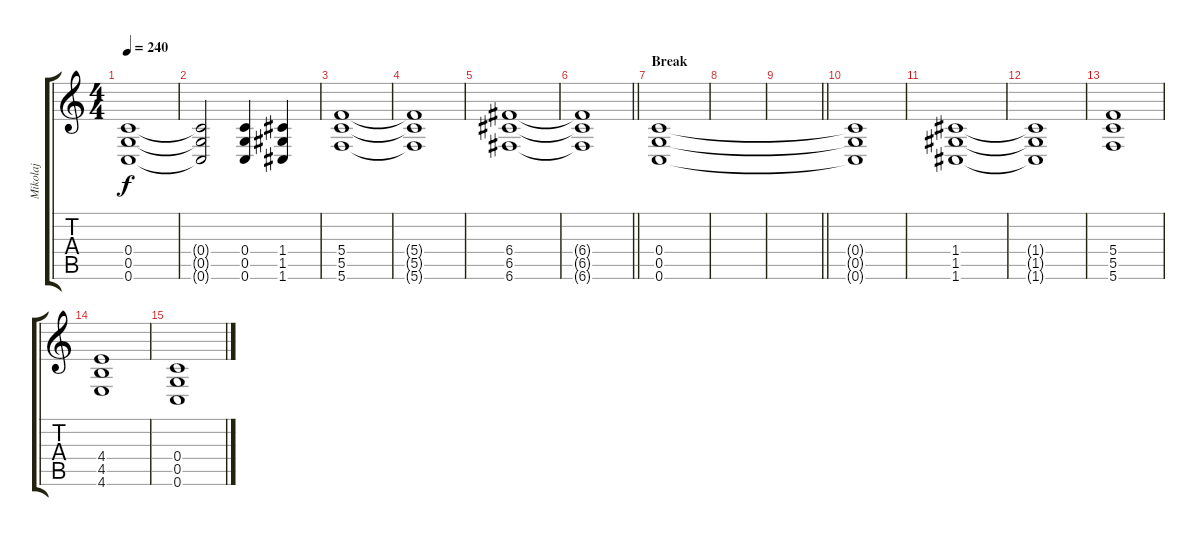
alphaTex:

\track ("Mikolaj" "Mikolaj") {instrument distortionguitar}
\staff {score tabs}
\tuning (D4 A3 F3 C3 G2 C2) {hide}
\ts (4 4)
\tempo 240
\clef g2
\ks c
(0.4{t} 0.5{t} 0.6{t}).1{dy f} |
(0.4{t} 0.5{t} 0.6{t}).2 (0.4 0.5 0.6).4 (1.4 1.5 1.6).4 |
(5.4 5.5 5.6).1 |
(5.4{t} 5.5{t} 5.6{t}).1 |
(6.4 6.5 6.6).1 |
\barLineRight lightlight
(6.4{t} 6.5{t} 6.6{t}).1 |
\section ("" "Break")
(0.4 0.5 0.6).1 |
|
\barLineRight lightlight
|
(0.4{t} 0.5{t} 0.6{t}).1 |
(1.4 1.5 1.6).1 |
(1.4{t} 1.5{t} 1.6{t}).1 |
(5.4 5.5 5.6).1 |
(4.4 4.5 4.6).1 |
(0.4 0.5 0.6).1
